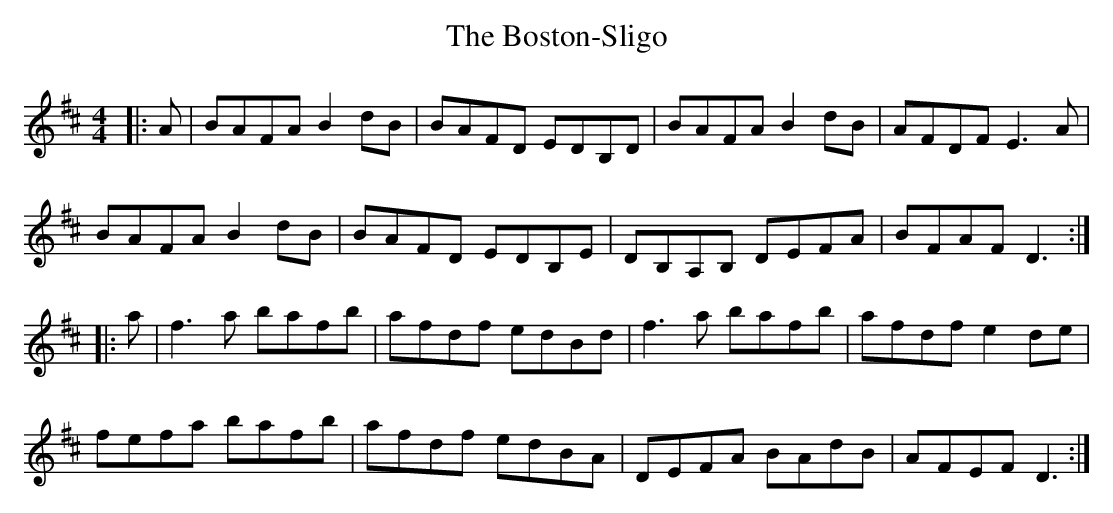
X:1
T: The Boston-Sligo
M: 4/4
L: 1/8
K: Dmaj
|:A|BAFA B2dB|BAFD EDB,D|BAFA B2dB|AFDF E3A|
BAFA B2dB|BAFD EDB,E|DB,A,B, DEFA|BFAF D3:|
|:a|f3a bafb|afdf edBd|f3a bafb|afdf e2de|
fefa bafb|afdf edBA|DEFA BAdB|AFEF D3:|
